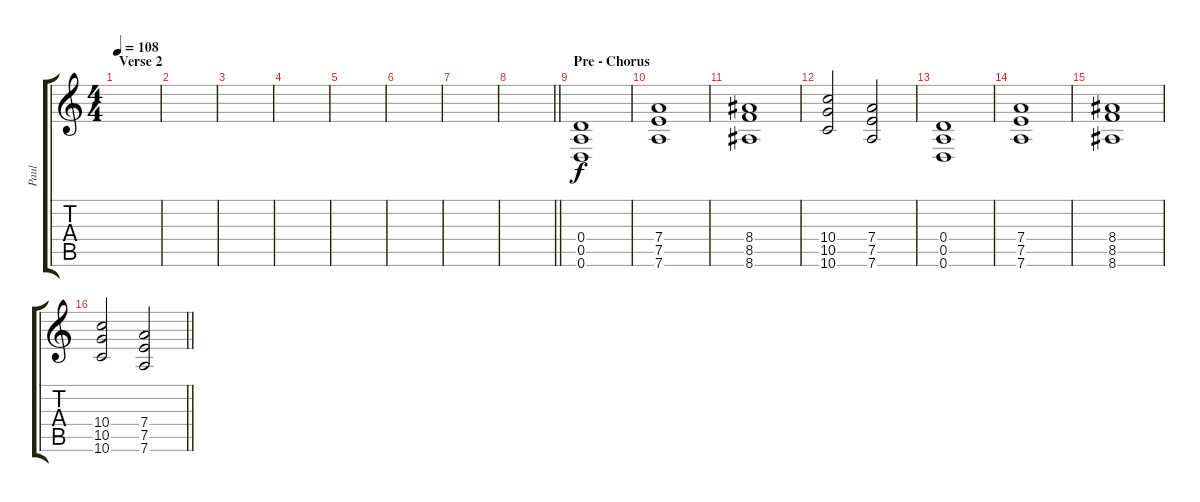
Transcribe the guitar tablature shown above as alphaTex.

\track ("Paul" "Paul") {instrument distortionguitar}
\staff {score tabs}
\tuning (E4 B3 G3 D3 A2 D2) {hide}
\ts (4 4)
\section ("" "Verse 2")
\tempo 108
\clef g2
\ks c
|
|
|
|
|
|
|
\barLineRight lightlight
|
\section ("" "Pre - Chorus")
(0.4 0.5 0.6).1 |
(7.4 7.5 7.6).1 |
(8.4 8.5 8.6).1 |
(10.4 10.5 10.6).2 (7.4 7.5 7.6).2 |
(0.4 0.5 0.6).1 |
(7.4 7.5 7.6).1 |
(8.4 8.5 8.6).1 |
\barLineRight lightlight
(10.4 10.5 10.6).2 (7.4 7.5 7.6).2
